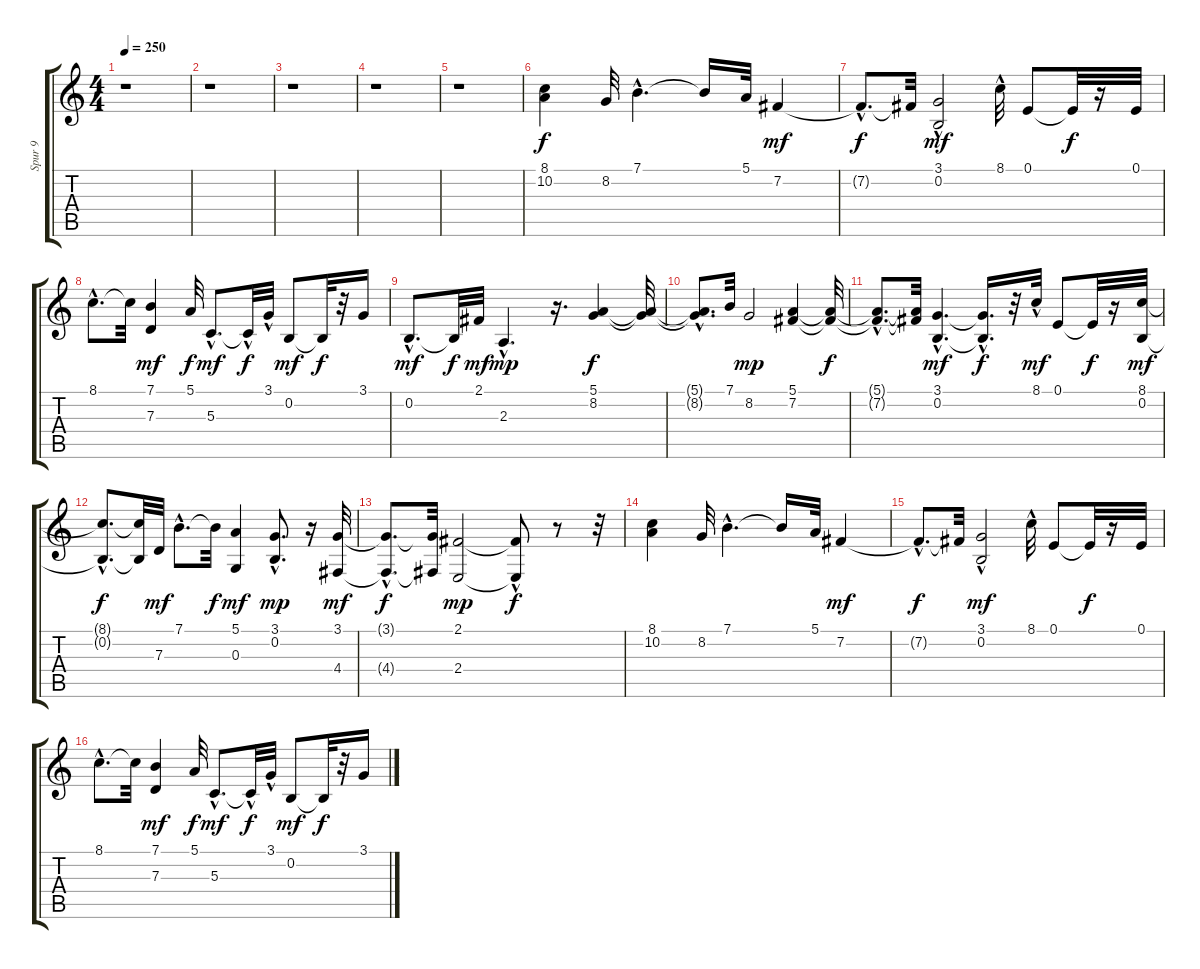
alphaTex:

\track ("Spur 9" "Spur 9") {instrument synthvoice}
\staff {score tabs}
\tuning (E4 B3 G3 D3 A2 E2) {hide}
\ts (4 4)
\tempo 250
\clef g2
\ks c
r.1{dy f} |
r.1 |
r.1 |
r.1 |
r.1 |
(8.1 10.2).4 8.2.32 7.1{hac}.4{d} 7.1{t}.16 5.1.32 7.2.4{dy mf} |
7.2{hac t}.8{d dy f} 7.2{t}.32 (3.1 0.2{hac}).2{dy mf} 8.1{hac}.32 0.1.8 0.1{t}.32{dy f} r.16 0.1.32 |
8.1{hac}.8{d} 8.1{t}.32 (7.1 7.3).4{dy mf} 5.1.32{dy f} 5.3{hac}.8{d dy mf} 5.3{hac t}.32{dy f} 3.1{hac}.32 0.2.8{dy mf} 0.2{t}.32{dy f} r.32 3.1.16 |
0.2{hac}.8{d dy mf} 0.2{t}.32{dy f} 2.1.32{dy mf} 2.3{hac}.4{d dy mp} r.16{d} (5.1 8.2).4{dy f} (5.1{t} 8.2{t}).32 |
(5.1{t} 8.2{hac t}).8{d} 7.1.32 8.2.2{dy mp} (5.1 7.2).4 (5.1{t} 7.2{t}).32{dy f} |
(5.1{hac t} 7.2{hac t}).8{d} (5.1{t} 7.2{t}).32 (3.1{hac} 0.2{hac}).4{d dy mf} (3.1{hac t} 0.2{t}).16{d dy f} r.32 8.1{hac}.32{dy mf} 0.1.8 0.1{t}.32{dy f} r.16 (8.1 0.2).32{dy mf} |
(8.1{hac t} 0.2{hac t}).8{d dy f} (8.1{t} 0.2{t}).32 7.3.32{dy mf} 7.1{hac}.8{d} 7.1{t}.32{dy f} (5.1 0.3).4{dy mf} (3.1{hac} 0.2{hac}).8{d dy mp} r.16 (3.1 4.4).32{dy mf} |
(3.1{hac t} 4.4{hac t}).8{d dy f} (3.1{t} 4.4{t}).32 (2.1 2.4).2{dy mp} (2.1{hac t} 2.4{t}).8{dy f} r.8 r.32 |
(8.1 10.2).4 8.2.32 7.1{hac}.4{d} 7.1{t}.16 5.1.32 7.2.4{dy mf} |
7.2{hac t}.8{d dy f} 7.2{t}.32 (3.1 0.2{hac}).2{dy mf} 8.1{hac}.32 0.1.8 0.1{t}.32{dy f} r.16 0.1.32 |
8.1{hac}.8{d} 8.1{t}.32 (7.1 7.3).4{dy mf} 5.1.32{dy f} 5.3{hac}.8{d dy mf} 5.3{hac t}.32{dy f} 3.1{hac}.32 0.2.8{dy mf} 0.2{t}.32{dy f} r.32 3.1.16
